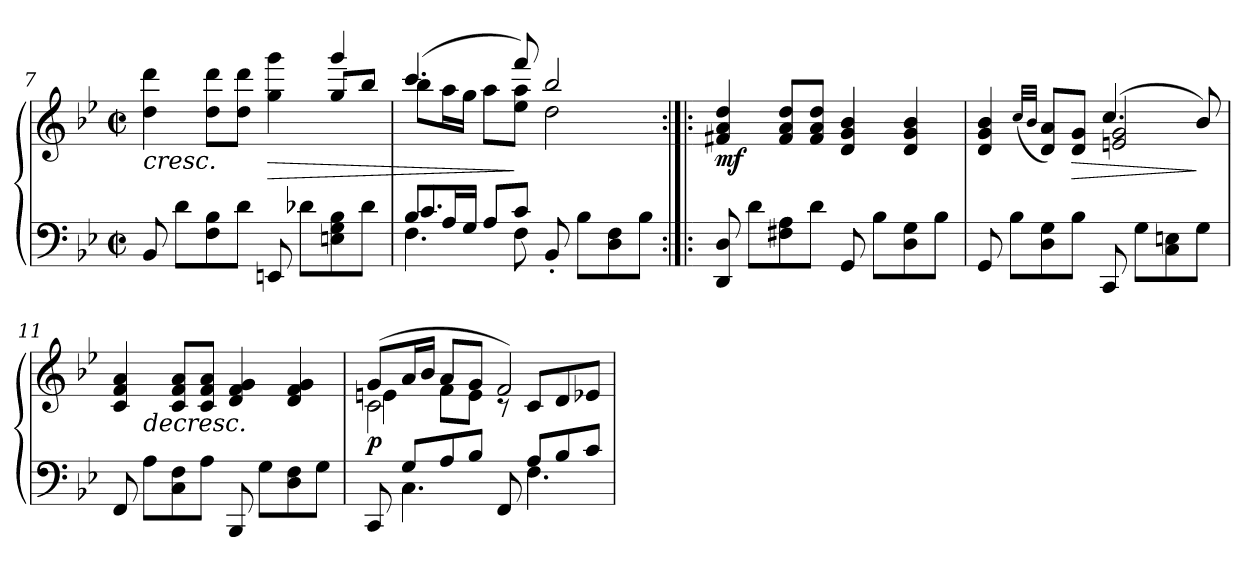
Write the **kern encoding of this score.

**kern	**kern	**dynam
*part1	*part1	*part1
*staff2	*staff1	*staff1/2
*clefF4	*clefG2	*
*k[b-e-]	*k[b-e-]	*
*B-:	*B-:	*
*M2/2	*M2/2	*
*met(c|)	*met(c|)	*
=7	=7	=7
*^	*	*
!	!	!	!LO:HP:b
*	*	*^	*
2.ryy	8BB-/	4dd\ 4ddd\	2.ryy	<
.	8d\L	.	.	.
.	8F\ 8B-\	8dd\ 8ddd\L	.	.
.	8d\J	8dd\ 8ddd\J	.	.
!	!	!	!	!LO:HP:b
.	8EEn/	4gg\ 4ggg\	.	>
.	8d-X\L	.	.	.
4ryy	8En\ 8G\ 8B-\	4ggg/	8gg/L	[
.	8d-\J	.	8bb-/J	.
!!LO:LB:g=z	!!
=8	=8	=8	=8	=8
*	*^	*	*	*
8B-/L	4.F\	4.c/	(>4.ccc/	8bb-\L	.
16A/L	.	.	.	16aa\L	.
16G/JJ	.	.	.	16gg\JJ	.
8A/L	.	.	.	8aa\L	.
8c/J	8F\	2ryy	8fff/)	8ee-\ 8aa\J	]
8BB-'>/	2ryy	.	2bb-/	2dd\	.
8B-\L	.	.	.	.	.
8D\ 8F\	.	.	.	.	.
8B-\J	.	8ryy	.	.	.
*	*	*	*v	*v	*
=9:|!|:	=9:|!|:	=9:|!|:	=9:|!|:	=9:|!|:
!	!	!	!	!LO:DY:b
*	*v	*v	*	*
1ryy	8DD/ 8D/	4f#X/ 4a/ 4dd/	mf
.	8d\L	.	.
.	8F#X\ 8A\	8f#/ 8a/ 8dd/L	.
.	8d\J	8f#/ 8a/ 8dd/J	.
.	8GG/	4d/ 4g/ 4b-/	.
.	8B-\L	.	.
.	8D\ 8G\	4d/ 4g/ 4b-/	.
.	8B-\J	.	.
!!LO:LB:g=z
=10	=10	=10	=10
*	*	*^	*
2ryy	8GG/	4d/ 4g/ 4b-/	2ryy	.
.	8B-\L	.	.	.
.	.	(<32qcc/LLL	.	.
.	.	32qb-/JJJ	.	.
.	8D\ 8G\	8d/ 8a/L)	.	.
!	!	!	!	!LO:HP:b
.	8B-\J	8d/ 8g/J	.	>
2ryy	8CC/	(>4.cc/	2en/ 2g/	.
.	8G\L	.	.	.
.	8C\ 8En\	.	.	.
.	8G\J	8b-/)	.	]
*	*	*v	*v	*
=11	=11	=11	=11
1ryy	8FF/	4c/ 4f/ 4a/	.
!	!LO:TX:a:i:t=decresc.	!	!
.	8A\L	.	.
.	8C\ 8F\	8c/ 8f/ 8a/L	.
.	8A\J	8c/ 8f/ 8a/J	.
.	8BBB-/	4d/ 4f/ 4g/	.
.	8G\L	.	.
.	8D\ 8F\	4d/ 4f/ 4g/	.
.	8G\J	.	.
=12	=12	=12	=12
*	*	*^	*
*	*	*	*^	*
!	!	!	!	!	!LO:DY:b
8CC/	8ryy	(>8g/L	2c\	4en\	p
8G/L	4.C\	16a/L	.	.	.
.	.	16b-/JJ	.	.	.
8A/	.	8a/L	.	8f\L	.
8B-/J	.	8g/J	.	8e\J	.
8FF/	8ryy	2f/)	8rc	2ryy	.
8A/L	4.F\	.	8c/L	.	.
8B-/	.	.	8d/	.	.
8c/J	.	.	8e-i/J	.	.
*v	*v	*	*	*	*
*	*v	*v	*v	*
=	=	=
*-	*-	*-
